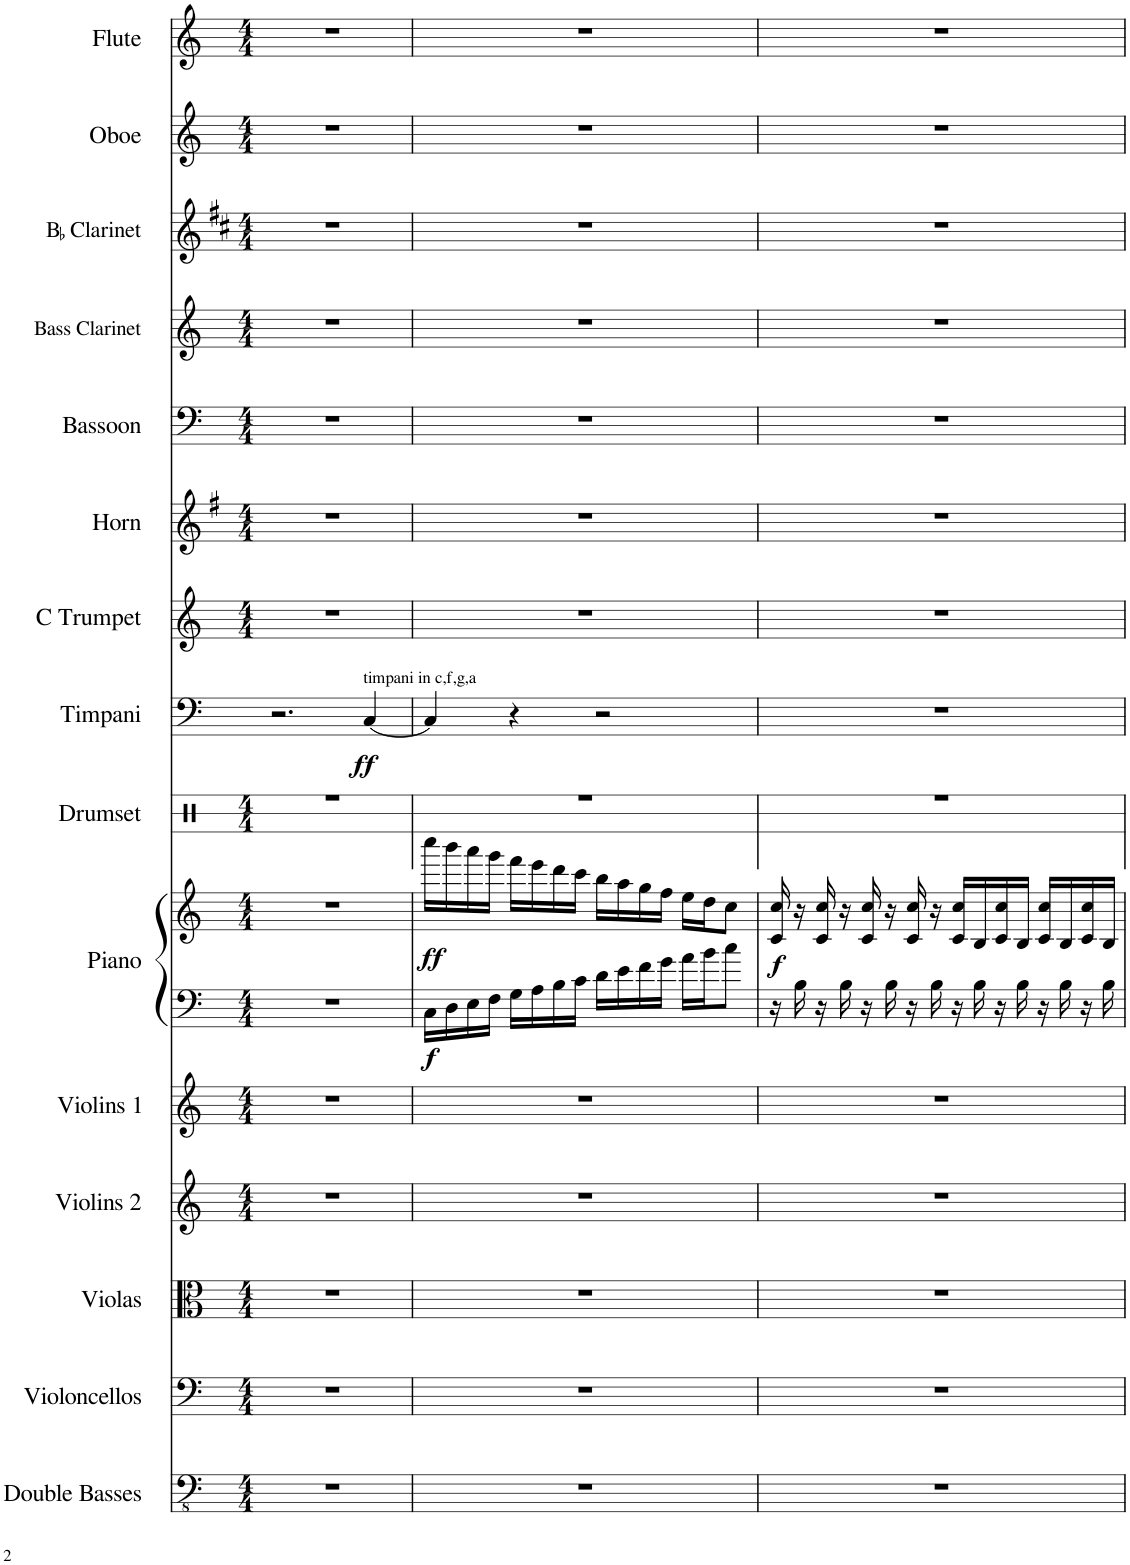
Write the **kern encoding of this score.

**kern	**kern	**kern	**kern	**kern	**kern	**kern	**dynam	**kern	**kern	**dynam	**kern	**kern	**kern	**kern	**kern	**kern	**kern
*part15	*part14	*part13	*part12	*part11	*part10	*part10	*part10	*part9	*part8	*part8	*part7	*part6	*part5	*part4	*part3	*part2	*part1
*staff16	*staff15	*staff14	*staff13	*staff12	*staff11	*staff10	*staff10/11	*staff9	*staff8	*staff8	*staff7	*staff6	*staff5	*staff4	*staff3	*staff2	*staff1
*I"Double Basses	*I"Violoncellos	*I"Violas	*I"Violins 2	*I"Violins 1	*I"Piano	*	*	*I"Drumset	*I"Timpani	*	*I"C Trumpet	*I"Horn	*I"Bassoon	*I"Bass Clarinet	*I"BaccidentalFlat Clarinet	*I"Oboe	*I"Flute
*I'Dbs.	*I'Vlcs.	*I'Vlas.	*I'Vlns. 2	*I'Vlns. 1	*I'Pno.	*	*	*I'Drs.	*I'Timp.	*	*I'C Tpt.	*I'Hn.	*I'Bsn.	*I'B. Cl.	*I'BaccidentalFlat Cl.	*I'Ob.	*I'Fl.
*	*	*	*	*	*	*	*	*stria3	*	*	*	*	*	*	*	*	*
*clefFv4	*clefF4	*clefC3	*clefG2	*clefG2	*clefF4	*clefG2	*	*clefX	*clefF4	*	*clefG2	*clefG2	*clefF4	*clefG2	*clefG2	*clefG2	*clefG2
*	*	*	*	*	*	*	*	*	*	*	*	*Trd4c7	*	*Trd8c14	*Trd1c2	*	*
*k[]	*k[]	*k[]	*k[]	*k[]	*k[]	*k[]	*	*k[]	*k[]	*	*k[]	*k[f#]	*k[]	*k[]	*k[f#c#]	*k[]	*k[]
*M4/4	*M4/4	*M4/4	*M4/4	*M4/4	*M4/4	*M4/4	*	*M4/4	*	*	*M4/4	*M4/4	*M4/4	*M4/4	*M4/4	*M4/4	*M4/4
=1	=1	=1	=1	=1	=1	=1	=1	=1	=1	=1	=1	=1	=1	=1	=1	=1	=1
1r	1r	1r	1r	1r	1r	1r	.	1r	2.r	.	1r	1r	1r	1r	1r	1r	1r
!	!	!	!	!	!	!	!	!	!LO:TX:a:t=timpani in c,f,g,a	!	!	!	!	!	!	!	!
!	!	!	!	!	!	!	!	!	!	!LO:DY:b	!	!	!	!	!	!	!
.	.	.	.	.	.	.	.	.	[4C/	ff	.	.	.	.	.	.	.
=2	=2	=2	=2	=2	=2	=2	=2	=2	=2	=2	=2	=2	=2	=2	=2	=2	=2
!	!	!	!	!	!	!	!LO:DY:b=2	!	!	!	!	!	!	!	!	!	!
!	!	!	!	!	!	!	!LO:DY:n=1:b	!	!	!	!	!	!	!	!	!	!
1r	1r	1r	1r	1r	16C\LL	16cccc\LL	f ff	1r	4C/]	.	1r	1r	1r	1r	1r	1r	1r
.	.	.	.	.	16D\	16bbb\	.	.	.	.	.	.	.	.	.	.	.
.	.	.	.	.	16E\	16aaa\	.	.	.	.	.	.	.	.	.	.	.
.	.	.	.	.	16F\JJ	16ggg\JJ	.	.	.	.	.	.	.	.	.	.	.
.	.	.	.	.	16G\LL	16fff\LL	.	.	4r	.	.	.	.	.	.	.	.
.	.	.	.	.	16A\	16eee\	.	.	.	.	.	.	.	.	.	.	.
.	.	.	.	.	16B\	16ddd\	.	.	.	.	.	.	.	.	.	.	.
.	.	.	.	.	16c\JJ	16ccc\JJ	.	.	.	.	.	.	.	.	.	.	.
.	.	.	.	.	16d\LL	16bb\LL	.	.	2r	.	.	.	.	.	.	.	.
.	.	.	.	.	16e\	16aa\	.	.	.	.	.	.	.	.	.	.	.
.	.	.	.	.	16f\	16gg\	.	.	.	.	.	.	.	.	.	.	.
.	.	.	.	.	16g\JJ	16ff\JJ	.	.	.	.	.	.	.	.	.	.	.
.	.	.	.	.	16a\LL	16ee\LL	.	.	.	.	.	.	.	.	.	.	.
.	.	.	.	.	16b\J	16dd\J	.	.	.	.	.	.	.	.	.	.	.
.	.	.	.	.	8cc\J	8cc\J	.	.	.	.	.	.	.	.	.	.	.
=3	=3	=3	=3	=3	=3	=3	=3	=3	=3	=3	=3	=3	=3	=3	=3	=3	=3
!	!	!	!	!	!	!	!LO:DY:b	!	!	!	!	!	!	!	!	!	!
1r	1r	1r	1r	1r	16r	16c/ 16cc/	f	1r	1r	.	1r	1r	1r	1r	1r	1r	1r
.	.	.	.	.	16B\	16r	.	.	.	.	.	.	.	.	.	.	.
.	.	.	.	.	16r	16c/ 16cc/	.	.	.	.	.	.	.	.	.	.	.
.	.	.	.	.	16B\	16r	.	.	.	.	.	.	.	.	.	.	.
.	.	.	.	.	16r	16c/ 16cc/	.	.	.	.	.	.	.	.	.	.	.
.	.	.	.	.	16B\	16r	.	.	.	.	.	.	.	.	.	.	.
.	.	.	.	.	16r	16c/ 16cc/	.	.	.	.	.	.	.	.	.	.	.
.	.	.	.	.	16B\	16r	.	.	.	.	.	.	.	.	.	.	.
.	.	.	.	.	16r	16c/ 16cc/LL	.	.	.	.	.	.	.	.	.	.	.
.	.	.	.	.	16B\	16B/	.	.	.	.	.	.	.	.	.	.	.
.	.	.	.	.	16r	16c/ 16cc/	.	.	.	.	.	.	.	.	.	.	.
.	.	.	.	.	16B\	16B/JJ	.	.	.	.	.	.	.	.	.	.	.
.	.	.	.	.	16r	16c/ 16cc/LL	.	.	.	.	.	.	.	.	.	.	.
.	.	.	.	.	16B\	16B/	.	.	.	.	.	.	.	.	.	.	.
.	.	.	.	.	16r	16c/ 16cc/	.	.	.	.	.	.	.	.	.	.	.
.	.	.	.	.	16B\	16B/JJ	.	.	.	.	.	.	.	.	.	.	.
=	=	=	=	=	=	=	=	=	=	=	=	=	=	=	=	=	=
*-	*-	*-	*-	*-	*-	*-	*-	*-	*-	*-	*-	*-	*-	*-	*-	*-	*-
